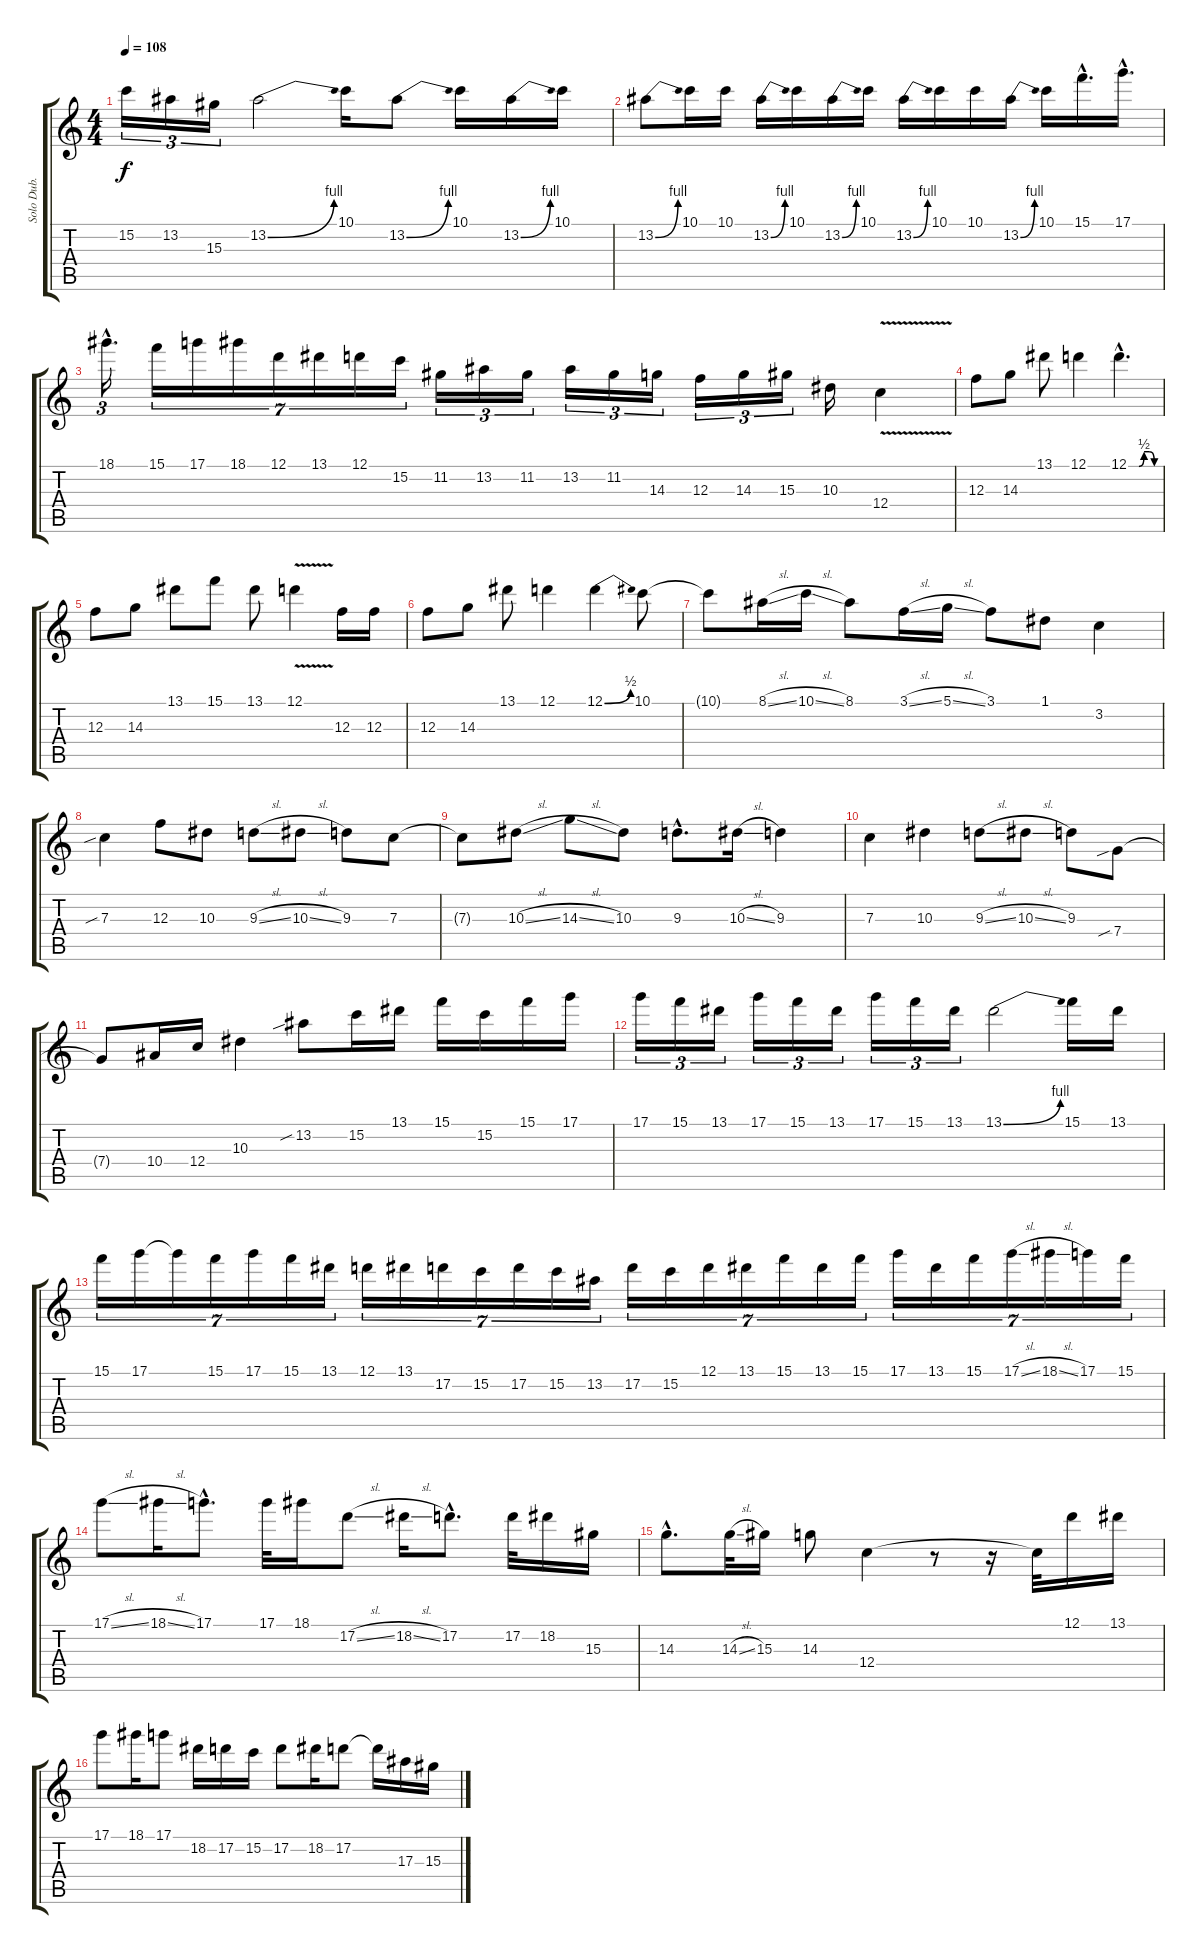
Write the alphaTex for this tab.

\track ("Solo Dub. (in drop C)" "Solo Dub. ") {instrument distortionguitar}
\staff {score tabs}
\tuning (D4 A3 F3 C3 G2 C2) {hide}
\ts (4 4)
\tempo 108
\clef g2
\ks c
15.2.16{tu (3 2) dy f} 13.2.16{tu (3 2)} 15.3.16{tu (3 2)} 13.2{be (bend 0 0 60 4)}.2 10.1.16 13.2{be (bend 0 0 60 4)}.8 10.1.16 13.2{be (bend 0 0 60 4)}.16 10.1.16 |
13.2{be (bend 0 0 60 4)}.8 10.1.16 10.1.16 13.2{be (bend 0 0 60 4)}.16 10.1.16 13.2{be (bend 0 0 60 4)}.16 10.1.16 13.2{be (bend 0 0 60 4)}.16 10.1.16 10.1.16 13.2{be (bend 0 0 60 4)}.16 10.1.16 15.1{hac}.16{d} 17.1{hac}.16{d} |
18.1{hac}.16{d tu (3 2)} 15.1.16{tu (7 4)} 17.1.16{tu (7 4)} 18.1.16{tu (7 4)} 12.1.16{tu (7 4)} 13.1.16{tu (7 4)} 12.1.16{tu (7 4)} 15.2.16{tu (7 4)} 11.2.16{tu (3 2)} 13.2.16{tu (3 2)} 11.2.16{tu (3 2)} 13.2.16{tu (3 2)} 11.2.16{tu (3 2)} 14.3.16{tu (3 2)} 12.3.16{tu (3 2)} 14.3.16{tu (3 2)} 15.3.16{tu (3 2)} 10.3.16 12.4{v}.4 |
12.3.8 14.3.8 13.1.8 12.1.4 12.1{be (custom 0 0 10 0 20 0 30 2 40 2 50 0 60 0) hac}.4{d} |
12.3.8 14.3.8 13.1.8 15.1.8 13.1.8 12.1{v}.4 12.3.16 12.3.16 |
12.3.8 14.3.8 13.1.8 12.1.4 12.1{be (bend 0 0 60 2)}.4 10.1.8 |
10.1{t}.8 8.1{sl}.16 10.1{sl}.16 8.1.8 3.1{sl}.16 5.1{sl}.16 3.1.8 1.1.8 3.2.4 |
7.3{sib}.4 12.3.8 10.3.8 9.3{sl}.8 10.3{sl}.8 9.3.8 7.3.8 |
7.3{t}.8 10.3{sl}.8 14.3{sl}.8 10.3.8 9.3{hac}.8{d} 10.3{sl}.16 9.3.4 |
7.3.4 10.3.4 9.3{sl}.8 10.3{sl}.8 9.3.8 7.4{sib}.8 |
7.4{t}.8 10.4.16 12.4.16 10.3.4 13.2{sib}.8 15.2.16 13.1.16 15.1.16 15.2.16 15.1.16 17.1.16 |
17.1.16{tu (3 2)} 15.1.16{tu (3 2)} 13.1.16{tu (3 2)} 17.1.16{tu (3 2)} 15.1.16{tu (3 2)} 13.1.16{tu (3 2)} 17.1.16{tu (3 2)} 15.1.16{tu (3 2)} 13.1.16{tu (3 2)} 13.1{be (bend 0 0 60 4)}.2 15.1.16 13.1.16 |
15.1.16{tu (7 4)} 17.1.16{tu (7 4)} 17.1{t}.16{tu (7 4)} 15.1.16{tu (7 4)} 17.1.16{tu (7 4)} 15.1.16{tu (7 4)} 13.1.16{tu (7 4)} 12.1.16{tu (7 4)} 13.1.16{tu (7 4)} 17.2.16{tu (7 4)} 15.2.16{tu (7 4)} 17.2.16{tu (7 4)} 15.2.16{tu (7 4)} 13.2.16{tu (7 4)} 17.2.16{tu (7 4)} 15.2.16{tu (7 4)} 12.1.16{tu (7 4)} 13.1.16{tu (7 4)} 15.1.16{tu (7 4)} 13.1.16{tu (7 4)} 15.1.16{tu (7 4)} 17.1.16{tu (7 4)} 13.1.16{tu (7 4)} 15.1.16{tu (7 4)} 17.1{sl}.16{tu (7 4)} 18.1{sl}.16{tu (7 4)} 17.1.16{tu (7 4)} 15.1.16{tu (7 4)} |
17.1{sl}.8 18.1{sl}.16 17.1{hac}.8{d} 17.1.32 18.1.16 17.2{sl}.8 18.2{sl}.16 17.2{hac}.8{d} 17.2.32 18.2.16 15.3.16 |
14.3{hac}.8{d} 14.3{sl}.32 15.3.16 14.3.8 12.4.4 r.8 r.16 12.4{t}.32 12.1.16 13.1.16 |
17.1.8 18.1.16 17.1.8 18.2.16 17.2.16 15.2.16 17.2.8 18.2.16 17.2.8 17.2{t}.16 17.3.16 15.3.16
